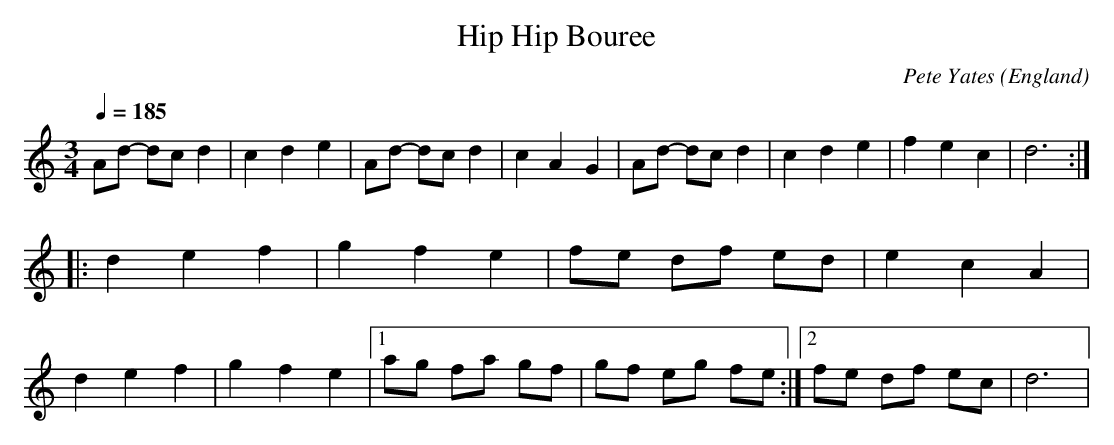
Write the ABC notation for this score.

X:1
T:Hip Hip Bouree
C:Pete Yates
L:1/8
M:3/4
O:England
Q:1/4=185
K:C
Ad- dc d2|c2d2e2|Ad- dc d2|c2A2G2|Ad- dc d2|c2d2e2|f2e2c2|d6:|
|:d2e2f2|g2f2e2|fe df ed|e2c2A2|
d2e2f2|g2f2e2|1ag fa gf|gf eg fe:|2fe df ec|d6|
